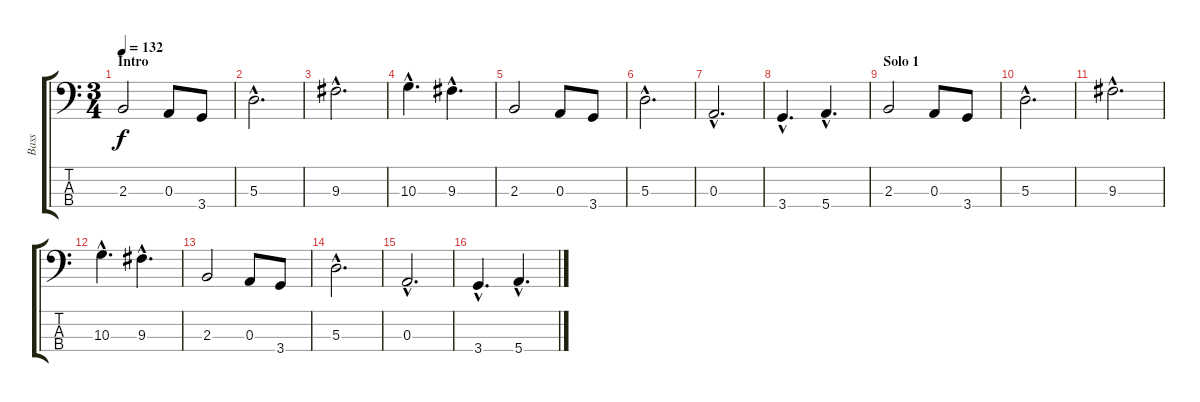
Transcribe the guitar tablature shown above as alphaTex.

\track ("Bass" "Bass") {instrument electricbasspick}
\staff {score tabs}
\tuning (G2 D2 A1 E1) {hide}
\ts (3 4)
\section ("" "Intro")
\tempo 132
\clef f4
\ks c
2.3.2{dy f instrument electricbasspick} 0.3.8 3.4.8 |
5.3{hac}.2{d} |
9.3{hac}.2{d} |
10.3{hac}.4{d} 9.3{hac}.4{d} |
2.3.2 0.3.8 3.4.8 |
5.3{hac}.2{d} |
0.3{hac}.2{d} |
3.4{hac}.4{d} 5.4{hac}.4{d} |
\section ("" "Solo 1")
2.3.2 0.3.8 3.4.8 |
5.3{hac}.2{d} |
9.3{hac}.2{d} |
10.3{hac}.4{d} 9.3{hac}.4{d} |
2.3.2 0.3.8 3.4.8 |
5.3{hac}.2{d} |
0.3{hac}.2{d} |
3.4{hac}.4{d} 5.4{hac}.4{d}
